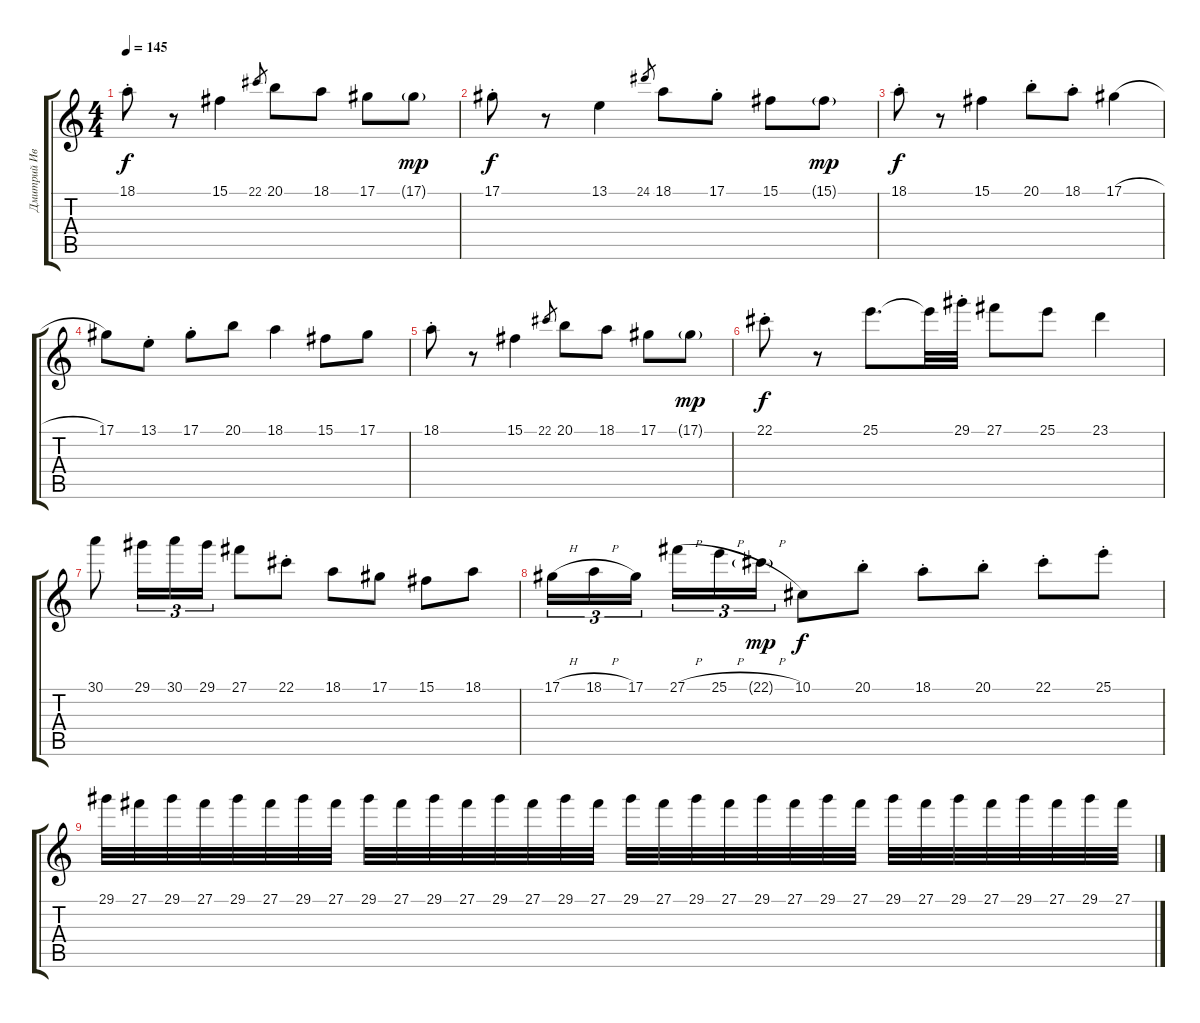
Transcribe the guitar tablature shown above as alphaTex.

\track ("Дмитрий Иванов/Доп. Гитары" "Дмитрий Ив") {instrument piccolo}
\staff {score tabs}
\tuning (Eb4 Bb3 Gb3 Db3 Ab2 Eb2) {hide}
\ts (4 4)
\tempo 145
\clef g2
\ks c
18.1{st}.8{dy f} r.8 15.1.4 22.1.8{gr} 20.1.8 18.1.8 17.1.8 17.1{g}.8{dy mp} |
17.1{st}.8{dy f} r.8 13.1.4 24.1.8{gr} 18.1.8 17.1{st}.8 15.1.8 15.1{g}.8{dy mp} |
18.1{st}.8{dy f} r.8 15.1.4 20.1{st}.8 18.1{st}.8 17.1{h}.4 |
17.1.8 13.1{st}.8 17.1{st}.8 20.1.8 18.1.4 15.1.8 17.1.8 |
18.1{st}.8 r.8 15.1.4 22.1.8{gr} 20.1.8 18.1.8 17.1.8 17.1{g}.8{dy mp} |
22.1{st}.8{dy f} r.8 25.1.8{d} 25.1{t}.32 29.1{st}.32 27.1.8 25.1.8 23.1.4 |
30.1.8 29.1.16{tu (3 2)} 30.1.16{tu (3 2)} 29.1.16{tu (3 2)} 27.1.8 22.1{st}.8 18.1.8 17.1.8 15.1.8 18.1.8 |
17.1{h}.16{tu (3 2)} 18.1{h}.16{tu (3 2)} 17.1.16{tu (3 2) beam splitsecondary} 27.1{h}.16{tu (3 2)} 25.1{h}.16{tu (3 2)} 22.1{h g}.16{tu (3 2) dy mp} 10.1.8{dy f} 20.1{st}.8 18.1{st}.8 20.1{st}.8 22.1{st}.8 25.1{st}.8 |
29.1.32 27.1.32 29.1.32 27.1.32 29.1.32 27.1.32 29.1.32 27.1.32 29.1.32 27.1.32 29.1.32 27.1.32 29.1.32 27.1.32 29.1.32 27.1.32 29.1.32{volume 0} 27.1.32 29.1.32 27.1.32 29.1.32 27.1.32 29.1.32 27.1.32 29.1.32 27.1.32 29.1.32 27.1.32 29.1.32 27.1.32 29.1.32 27.1.32
